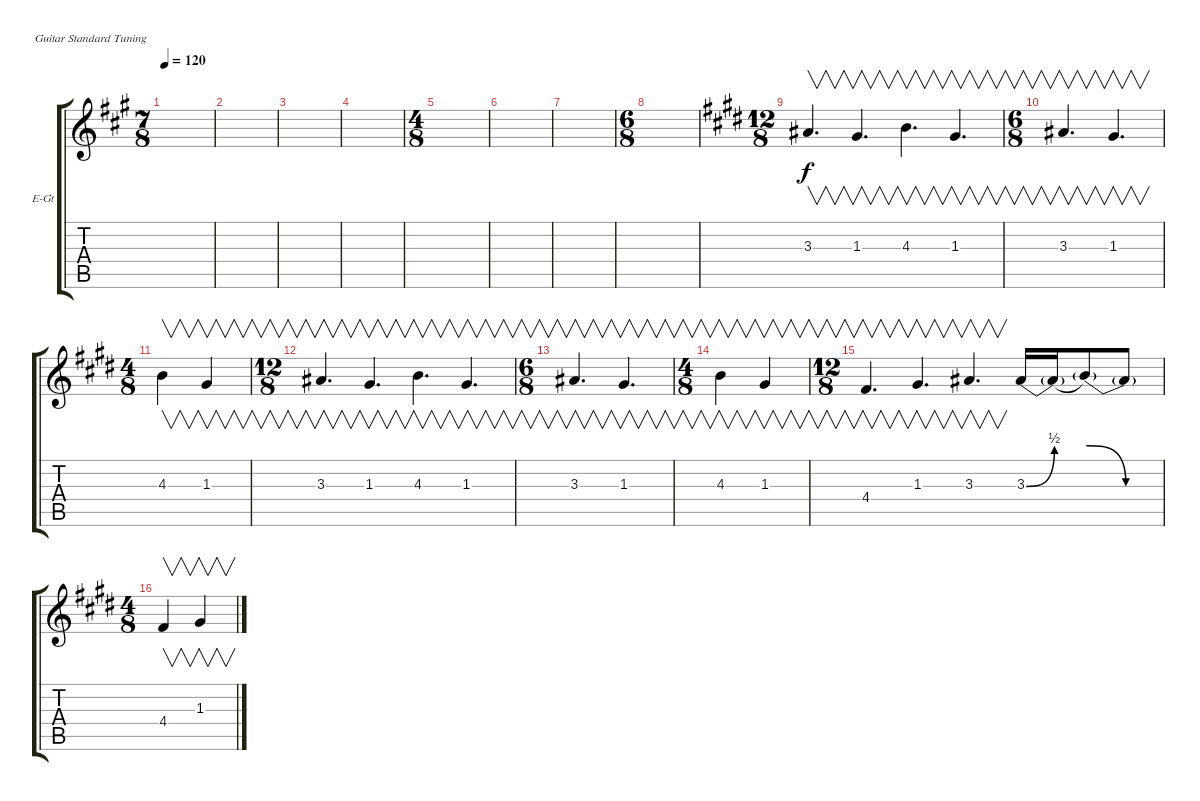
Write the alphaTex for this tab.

\defaultSystemsLayout 4
\bracketExtendMode groupsimilarinstruments
\firstSystemTrackNameOrientation horizontal
\otherSystemsTrackNameOrientation horizontal
\track ("Lead Guitar" "E-Gt") {instrument distortionguitar}
\staff {score tabs}
\tuning (E4 B3 G3 D3 A2 E2)
\ts (7 8)
\tempo 120
\clef g2
\scale
0.333333
\ks f#minor
|
\scale
0.333333 |
\scale
0.333333 |
\scale
0.233083 |
\ts (4 8)
\scale
0.533835 |
\scale
0.233083 |
\scale
0.176136 |
\ts (6 8)
\scale
0.403409 |
\ts (12 8)
\scale
0.420455
\ks e
3.3.4{v d} 1.3.4{v d} 4.3.4{v d} 1.3.4{v d} |
\ts (6 8)
\scale
0.333333 3.3.4{v d} 1.3.4{v d} |
\ts (4 8)
\scale
0.333333 4.3.4{v} 1.3.4{v} |
\ts (12 8)
\scale
0.333333 3.3.4{v d} 1.3.4{v d} 4.3.4{v d} 1.3.4{v d} |
\ts (6 8)
\scale
0.333333 3.3.4{v d} 1.3.4{v d} |
\ts (4 8)
\scale
0.333333 4.3.4{v} 1.3.4{v} |
\ts (12 8)
\scale
0.333333 4.4.4{v d} 1.3.4{v d} 3.3.4{v d} 3.3{be (bend 0 0 60 2)}.16 3.3{be (hold 0 0 60 0) t}.16 3.3{be (release 0 2 59.4 0) t}.8 3.3{be (hold 0 0 60 0) t}.8 |
\ts (4 8)
\scale
0.413408 4.4.4{v} 1.3.4{v}
